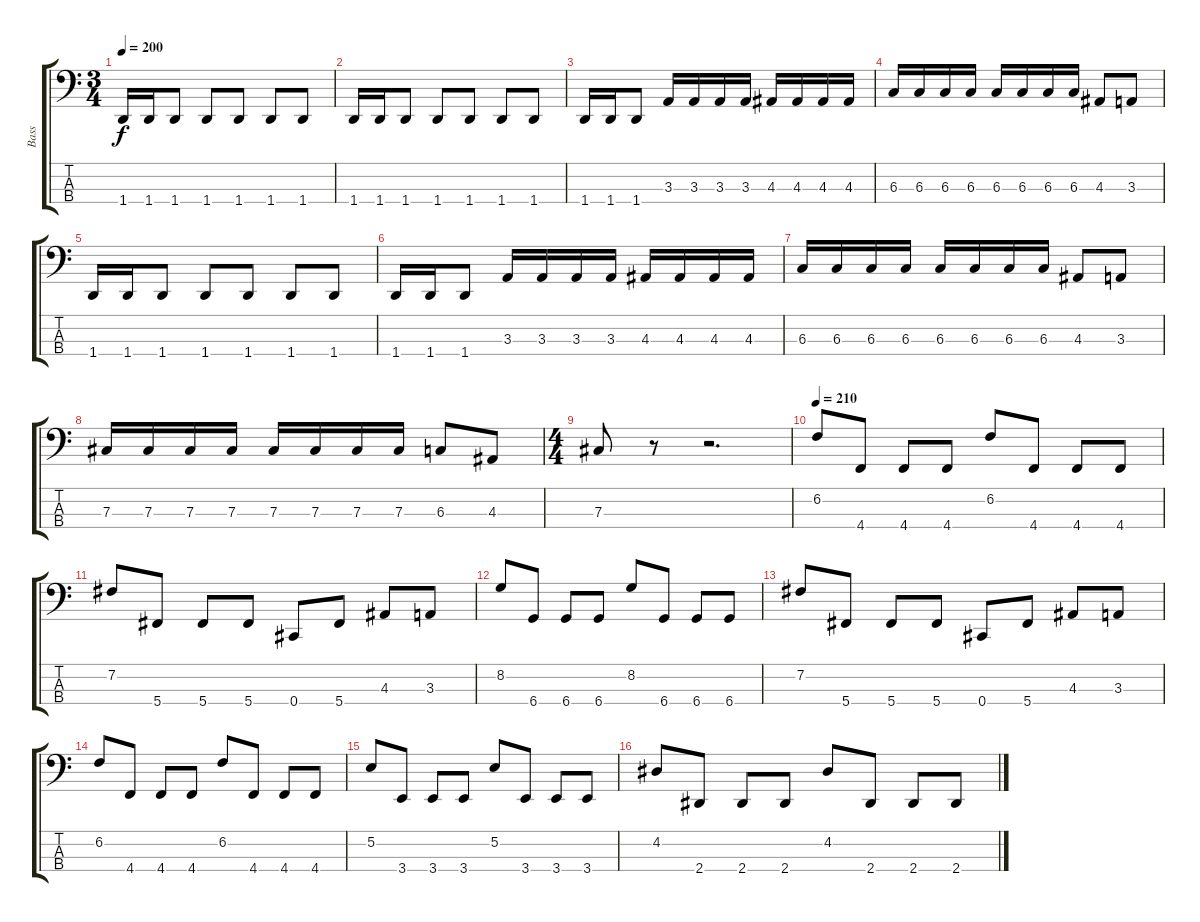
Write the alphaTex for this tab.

\track ("Bass" "Bass") {instrument electricbassfinger}
\staff {score tabs}
\tuning (E2 B1 Gb1 Db1) {hide}
\ts (3 4)
\tempo 200
\clef f4
\ks c
1.4.16{dy f} 1.4.16 1.4.8 1.4.8 1.4.8 1.4.8 1.4.8 |
1.4.16 1.4.16 1.4.8 1.4.8 1.4.8 1.4.8 1.4.8 |
1.4.16 1.4.16 1.4.8 3.3.16 3.3.16 3.3.16 3.3.16 4.3.16 4.3.16 4.3.16 4.3.16 |
6.3.16 6.3.16 6.3.16 6.3.16 6.3.16 6.3.16 6.3.16 6.3.16 4.3.8 3.3.8 |
1.4.16 1.4.16 1.4.8 1.4.8 1.4.8 1.4.8 1.4.8 |
1.4.16 1.4.16 1.4.8 3.3.16 3.3.16 3.3.16 3.3.16 4.3.16 4.3.16 4.3.16 4.3.16 |
6.3.16 6.3.16 6.3.16 6.3.16 6.3.16 6.3.16 6.3.16 6.3.16 4.3.8 3.3.8 |
7.3.16 7.3.16 7.3.16 7.3.16 7.3.16 7.3.16 7.3.16 7.3.16 6.3.8 4.3.8 |
\ts (4 4)
7.3.8 r.8 r.2{d} |
\tempo 210
6.2.8 4.4.8 4.4.8 4.4.8 6.2.8 4.4.8 4.4.8 4.4.8 |
7.2.8 5.4.8 5.4.8 5.4.8 0.4.8 5.4.8 4.3.8 3.3.8 |
8.2.8 6.4.8 6.4.8 6.4.8 8.2.8 6.4.8 6.4.8 6.4.8 |
7.2.8 5.4.8 5.4.8 5.4.8 0.4.8 5.4.8 4.3.8 3.3.8 |
6.2.8 4.4.8 4.4.8 4.4.8 6.2.8 4.4.8 4.4.8 4.4.8 |
5.2.8 3.4.8 3.4.8 3.4.8 5.2.8 3.4.8 3.4.8 3.4.8 |
4.2.8 2.4.8 2.4.8 2.4.8 4.2.8 2.4.8 2.4.8 2.4.8
